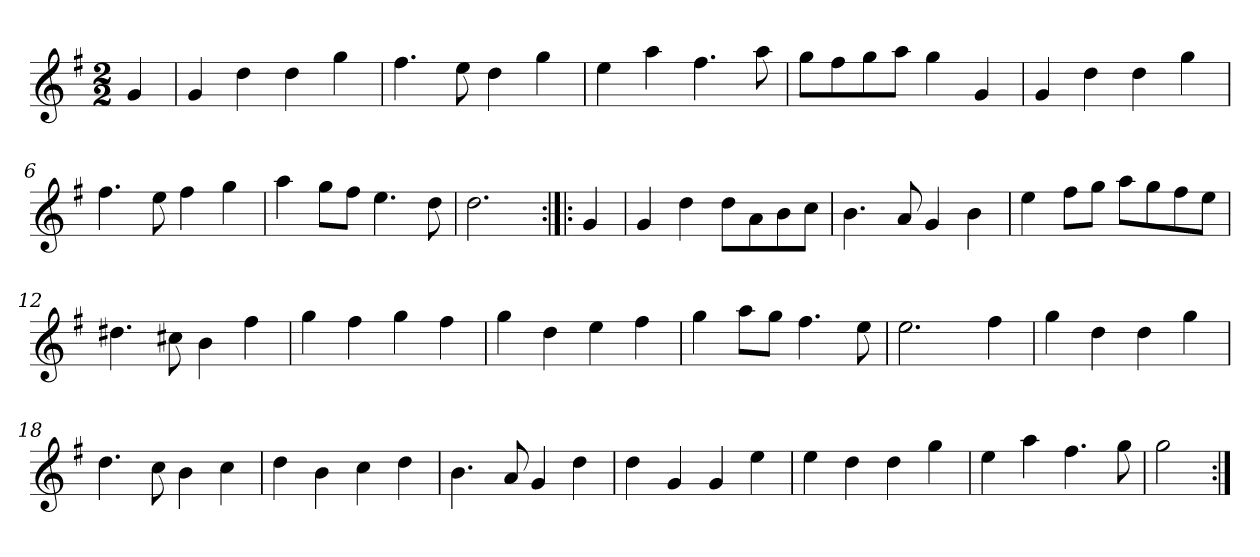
**kern
*part1
*staff1
*clefG2
*k[f#]
*G:
*M2/2
*MM120
=
4g
=1
4g
4dd
4dd
4gg
=2
4.ff#
8ee
4dd
4gg
=3
4ee
4aa
4.ff#
8aa
=4
8gg\L
8ff#\
8gg\
8aa\J
4gg
4g
=5
4g
4dd
4dd
4gg
=6
4.ff#
8ee
4ff#
4gg
=7
4aa
8gg\L
8ff#\J
4.ee
8dd
=8
2.dd
=:|!|:
4g
=9
4g
4dd
8dd\L
8a\
8b\
8cc\J
=10
4.b
8a
4g
4b
=11
4ee
8ff#\L
8gg\J
8aa\L
8gg\
8ff#\
8ee\J
=12
4.dd#X
8cc#X
4b
4ff#
=13
4gg
4ff#
4gg
4ff#
=14
4gg
4dd
4ee
4ff#
=15
4gg
8aa\L
8gg\J
4.ff#
8ee
=16
2.ee
4ff#
=17
4gg
4dd
4dd
4gg
=18
4.dd
8cc
4b
4cc
=19
4dd
4b
4cc
4dd
=20
4.b
8a
4g
4dd
=21
4dd
4g
4g
4ee
=22
4ee
4dd
4dd
4gg
=23
4ee
4aa
4.ff#
8gg
=24
2gg
=:|!
*-
